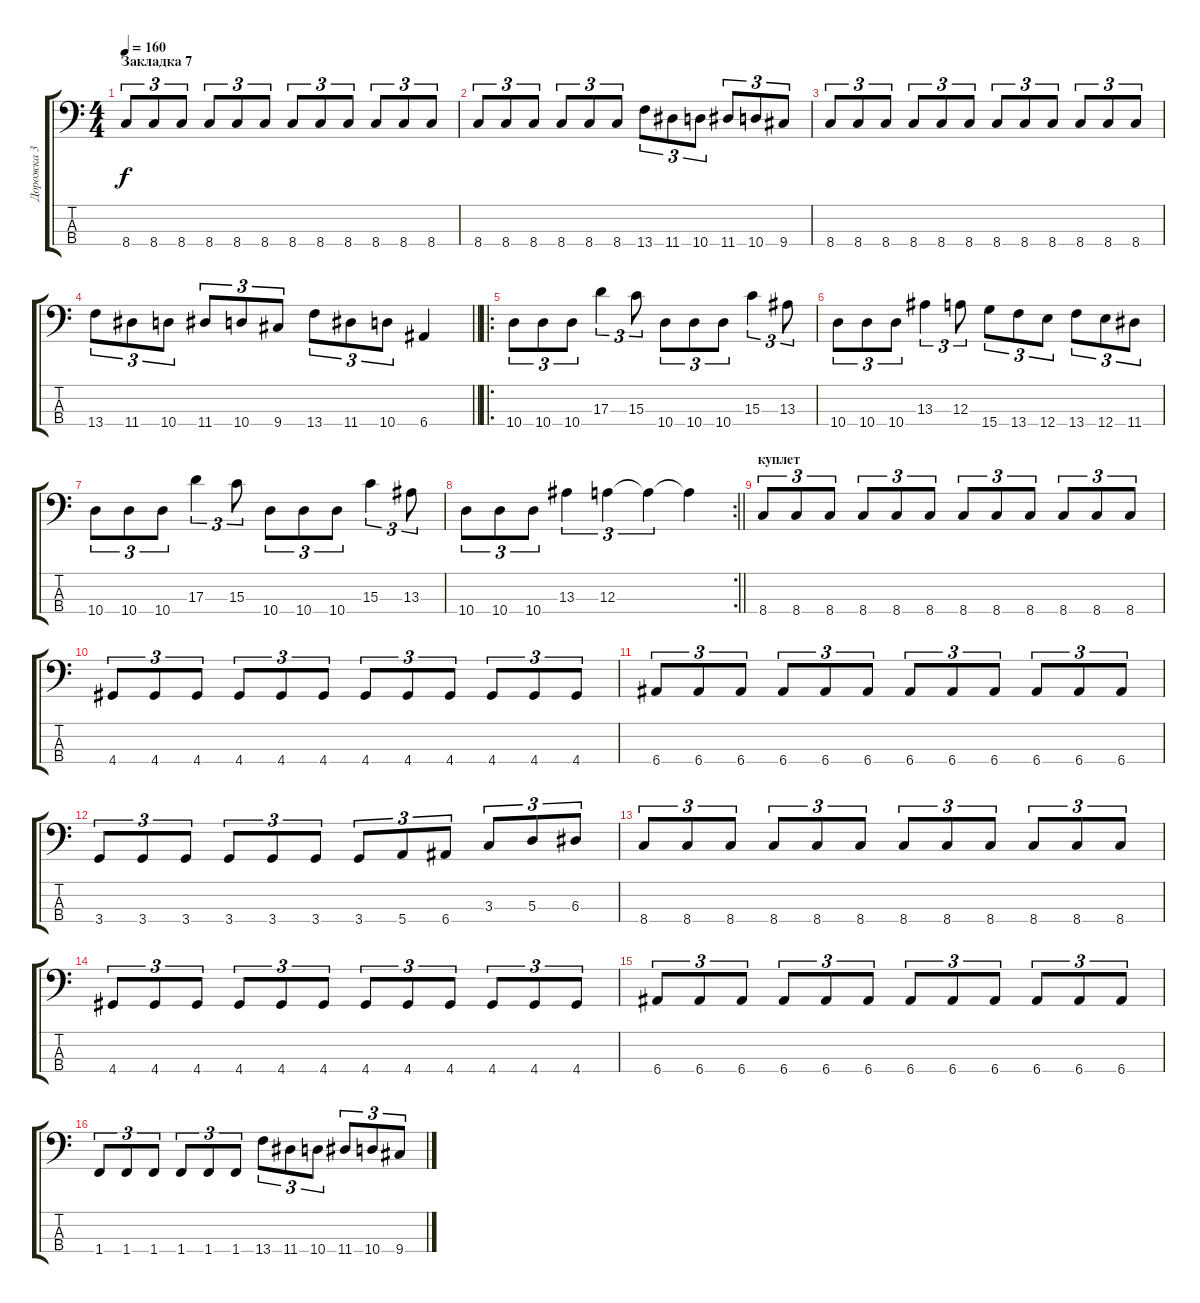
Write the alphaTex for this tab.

\track ("Дорожка 3" "Дорожка 3") {instrument electricbassfinger}
\staff {score tabs}
\tuning (G2 D2 A1 E1) {hide}
\ts (4 4)
\section ("" "Закладка 7")
\tempo 160
\clef f4
\ks c
8.4.8{tu (3 2) dy f} 8.4.8{tu (3 2)} 8.4.8{tu (3 2)} 8.4.8{tu (3 2)} 8.4.8{tu (3 2)} 8.4.8{tu (3 2)} 8.4.8{tu (3 2)} 8.4.8{tu (3 2)} 8.4.8{tu (3 2)} 8.4.8{tu (3 2)} 8.4.8{tu (3 2)} 8.4.8{tu (3 2)} |
8.4.8{tu (3 2)} 8.4.8{tu (3 2)} 8.4.8{tu (3 2)} 8.4.8{tu (3 2)} 8.4.8{tu (3 2)} 8.4.8{tu (3 2)} 13.4.8{tu (3 2)} 11.4.8{tu (3 2)} 10.4.8{tu (3 2)} 11.4.8{tu (3 2)} 10.4.8{tu (3 2)} 9.4.8{tu (3 2)} |
8.4.8{tu (3 2)} 8.4.8{tu (3 2)} 8.4.8{tu (3 2)} 8.4.8{tu (3 2)} 8.4.8{tu (3 2)} 8.4.8{tu (3 2)} 8.4.8{tu (3 2)} 8.4.8{tu (3 2)} 8.4.8{tu (3 2)} 8.4.8{tu (3 2)} 8.4.8{tu (3 2)} 8.4.8{tu (3 2)} |
\barLineRight lightlight
13.4.8{tu (3 2)} 11.4.8{tu (3 2)} 10.4.8{tu (3 2)} 11.4.8{tu (3 2)} 10.4.8{tu (3 2)} 9.4.8{tu (3 2)} 13.4.8{tu (3 2)} 11.4.8{tu (3 2)} 10.4.8{tu (3 2)} 6.4.4 |
\ro
10.4.8{tu (3 2)} 10.4.8{tu (3 2)} 10.4.8{tu (3 2)} 17.3.4{tu (3 2)} 15.3.8{tu (3 2)} 10.4.8{tu (3 2)} 10.4.8{tu (3 2)} 10.4.8{tu (3 2)} 15.3.4{tu (3 2)} 13.3.8{tu (3 2)} |
10.4.8{tu (3 2)} 10.4.8{tu (3 2)} 10.4.8{tu (3 2)} 13.3.4{tu (3 2)} 12.3.8{tu (3 2)} 15.4.8{tu (3 2)} 13.4.8{tu (3 2)} 12.4.8{tu (3 2)} 13.4.8{tu (3 2)} 12.4.8{tu (3 2)} 11.4.8{tu (3 2)} |
10.4.8{tu (3 2)} 10.4.8{tu (3 2)} 10.4.8{tu (3 2)} 17.3.4{tu (3 2)} 15.3.8{tu (3 2)} 10.4.8{tu (3 2)} 10.4.8{tu (3 2)} 10.4.8{tu (3 2)} 15.3.4{tu (3 2)} 13.3.8{tu (3 2)} |
\rc 2
\barLineRight lightlight
10.4.8{tu (3 2)} 10.4.8{tu (3 2)} 10.4.8{tu (3 2)} 13.3.4{tu (3 2)} 12.3.4{tu (3 2)} 12.3{t}.4{tu (3 2)} 12.3{t}.4 |
\section ("" "куплет")
8.4.8{tu (3 2)} 8.4.8{tu (3 2)} 8.4.8{tu (3 2)} 8.4.8{tu (3 2)} 8.4.8{tu (3 2)} 8.4.8{tu (3 2)} 8.4.8{tu (3 2)} 8.4.8{tu (3 2)} 8.4.8{tu (3 2)} 8.4.8{tu (3 2)} 8.4.8{tu (3 2)} 8.4.8{tu (3 2)} |
4.4.8{tu (3 2)} 4.4.8{tu (3 2)} 4.4.8{tu (3 2)} 4.4.8{tu (3 2)} 4.4.8{tu (3 2)} 4.4.8{tu (3 2)} 4.4.8{tu (3 2)} 4.4.8{tu (3 2)} 4.4.8{tu (3 2)} 4.4.8{tu (3 2)} 4.4.8{tu (3 2)} 4.4.8{tu (3 2)} |
6.4.8{tu (3 2)} 6.4.8{tu (3 2)} 6.4.8{tu (3 2)} 6.4.8{tu (3 2)} 6.4.8{tu (3 2)} 6.4.8{tu (3 2)} 6.4.8{tu (3 2)} 6.4.8{tu (3 2)} 6.4.8{tu (3 2)} 6.4.8{tu (3 2)} 6.4.8{tu (3 2)} 6.4.8{tu (3 2)} |
3.4.8{tu (3 2)} 3.4.8{tu (3 2)} 3.4.8{tu (3 2)} 3.4.8{tu (3 2)} 3.4.8{tu (3 2)} 3.4.8{tu (3 2)} 3.4.8{tu (3 2)} 5.4.8{tu (3 2)} 6.4.8{tu (3 2)} 3.3.8{tu (3 2)} 5.3.8{tu (3 2)} 6.3.8{tu (3 2)} |
8.4.8{tu (3 2)} 8.4.8{tu (3 2)} 8.4.8{tu (3 2)} 8.4.8{tu (3 2)} 8.4.8{tu (3 2)} 8.4.8{tu (3 2)} 8.4.8{tu (3 2)} 8.4.8{tu (3 2)} 8.4.8{tu (3 2)} 8.4.8{tu (3 2)} 8.4.8{tu (3 2)} 8.4.8{tu (3 2)} |
4.4.8{tu (3 2)} 4.4.8{tu (3 2)} 4.4.8{tu (3 2)} 4.4.8{tu (3 2)} 4.4.8{tu (3 2)} 4.4.8{tu (3 2)} 4.4.8{tu (3 2)} 4.4.8{tu (3 2)} 4.4.8{tu (3 2)} 4.4.8{tu (3 2)} 4.4.8{tu (3 2)} 4.4.8{tu (3 2)} |
6.4.8{tu (3 2)} 6.4.8{tu (3 2)} 6.4.8{tu (3 2)} 6.4.8{tu (3 2)} 6.4.8{tu (3 2)} 6.4.8{tu (3 2)} 6.4.8{tu (3 2)} 6.4.8{tu (3 2)} 6.4.8{tu (3 2)} 6.4.8{tu (3 2)} 6.4.8{tu (3 2)} 6.4.8{tu (3 2)} |
1.4.8{tu (3 2)} 1.4.8{tu (3 2)} 1.4.8{tu (3 2)} 1.4.8{tu (3 2)} 1.4.8{tu (3 2)} 1.4.8{tu (3 2)} 13.4.8{tu (3 2)} 11.4.8{tu (3 2)} 10.4.8{tu (3 2)} 11.4.8{tu (3 2)} 10.4.8{tu (3 2)} 9.4.8{tu (3 2)}
